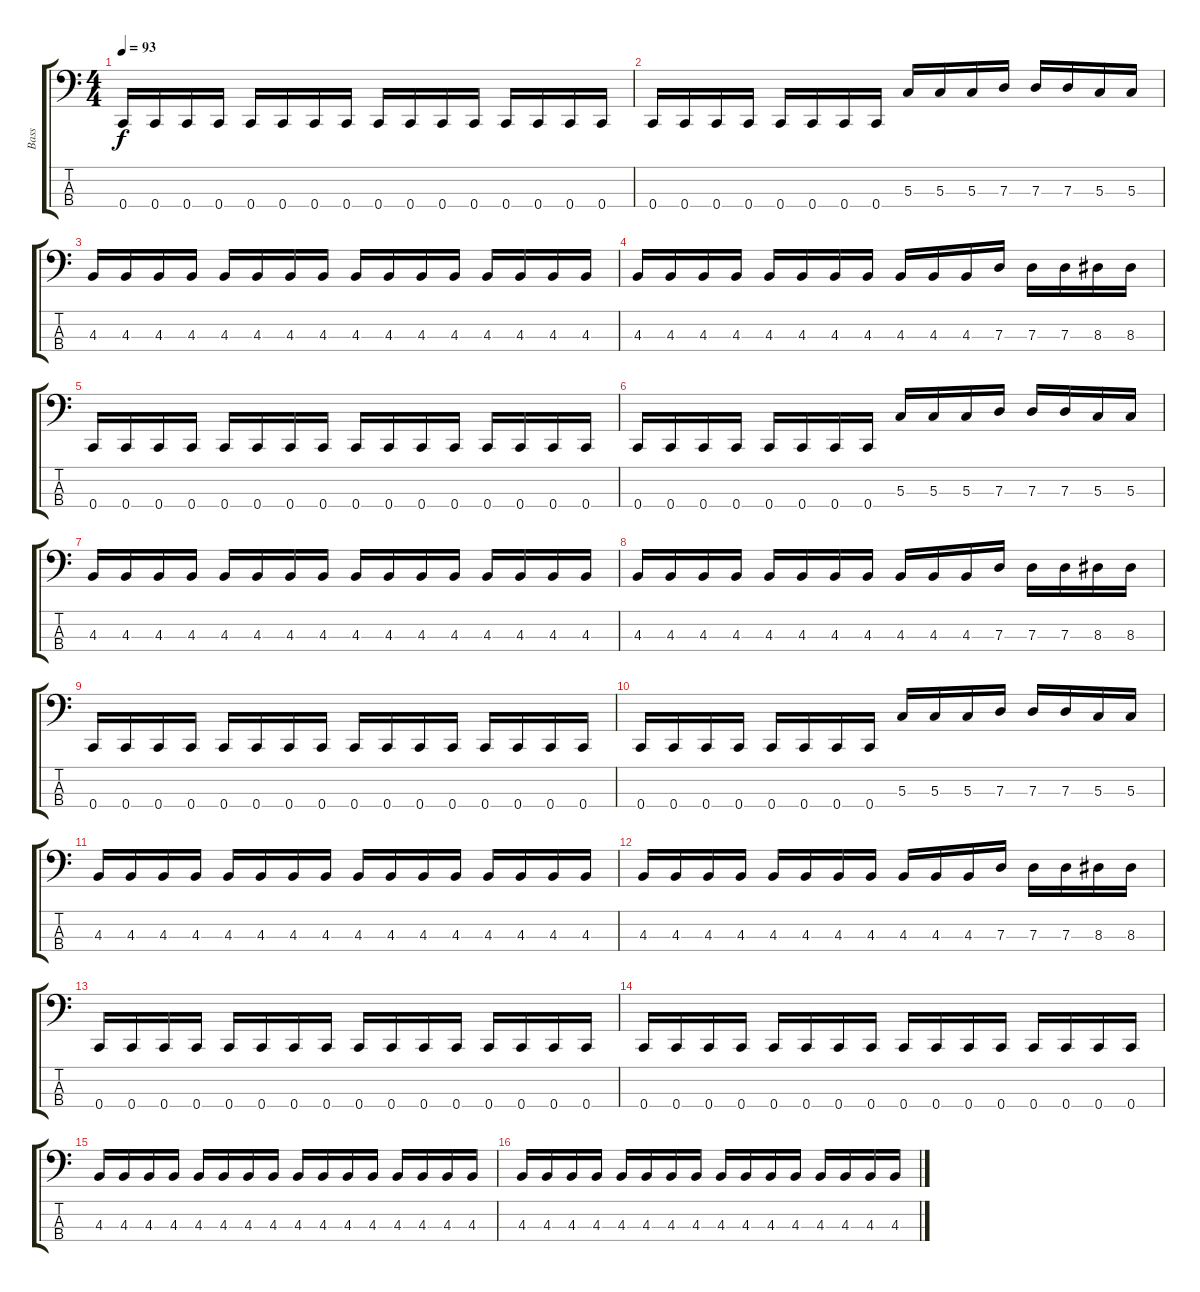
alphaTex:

\track ("Bass" "Bass") {instrument electricbassfinger}
\staff {score tabs}
\tuning (F2 C2 G1 C1) {hide}
\ts (4 4)
\tempo 93
\clef f4
\ks c
0.4.16{dy f} 0.4.16 0.4.16 0.4.16 0.4.16 0.4.16 0.4.16 0.4.16 0.4.16 0.4.16 0.4.16 0.4.16 0.4.16 0.4.16 0.4.16 0.4.16 |
0.4.16 0.4.16 0.4.16 0.4.16 0.4.16 0.4.16 0.4.16 0.4.16 5.3.16 5.3.16 5.3.16 7.3.16 7.3.16 7.3.16 5.3.16 5.3.16 |
4.3.16 4.3.16 4.3.16 4.3.16 4.3.16 4.3.16 4.3.16 4.3.16 4.3.16 4.3.16 4.3.16 4.3.16 4.3.16 4.3.16 4.3.16 4.3.16 |
4.3.16 4.3.16 4.3.16 4.3.16 4.3.16 4.3.16 4.3.16 4.3.16 4.3.16 4.3.16 4.3.16 7.3.16 7.3.16 7.3.16 8.3.16 8.3.16 |
0.4.16 0.4.16 0.4.16 0.4.16 0.4.16 0.4.16 0.4.16 0.4.16 0.4.16 0.4.16 0.4.16 0.4.16 0.4.16 0.4.16 0.4.16 0.4.16 |
0.4.16 0.4.16 0.4.16 0.4.16 0.4.16 0.4.16 0.4.16 0.4.16 5.3.16 5.3.16 5.3.16 7.3.16 7.3.16 7.3.16 5.3.16 5.3.16 |
4.3.16 4.3.16 4.3.16 4.3.16 4.3.16 4.3.16 4.3.16 4.3.16 4.3.16 4.3.16 4.3.16 4.3.16 4.3.16 4.3.16 4.3.16 4.3.16 |
4.3.16 4.3.16 4.3.16 4.3.16 4.3.16 4.3.16 4.3.16 4.3.16 4.3.16 4.3.16 4.3.16 7.3.16 7.3.16 7.3.16 8.3.16 8.3.16 |
0.4.16 0.4.16 0.4.16 0.4.16 0.4.16 0.4.16 0.4.16 0.4.16 0.4.16 0.4.16 0.4.16 0.4.16 0.4.16 0.4.16 0.4.16 0.4.16 |
0.4.16 0.4.16 0.4.16 0.4.16 0.4.16 0.4.16 0.4.16 0.4.16 5.3.16 5.3.16 5.3.16 7.3.16 7.3.16 7.3.16 5.3.16 5.3.16 |
4.3.16 4.3.16 4.3.16 4.3.16 4.3.16 4.3.16 4.3.16 4.3.16 4.3.16 4.3.16 4.3.16 4.3.16 4.3.16 4.3.16 4.3.16 4.3.16 |
4.3.16 4.3.16 4.3.16 4.3.16 4.3.16 4.3.16 4.3.16 4.3.16 4.3.16 4.3.16 4.3.16 7.3.16 7.3.16 7.3.16 8.3.16 8.3.16 |
0.4.16 0.4.16 0.4.16 0.4.16 0.4.16 0.4.16 0.4.16 0.4.16 0.4.16 0.4.16 0.4.16 0.4.16 0.4.16 0.4.16 0.4.16 0.4.16 |
0.4.16 0.4.16 0.4.16 0.4.16 0.4.16 0.4.16 0.4.16 0.4.16 0.4.16 0.4.16 0.4.16 0.4.16 0.4.16 0.4.16 0.4.16 0.4.16 |
4.3.16 4.3.16 4.3.16 4.3.16 4.3.16 4.3.16 4.3.16 4.3.16 4.3.16 4.3.16 4.3.16 4.3.16 4.3.16 4.3.16 4.3.16 4.3.16 |
4.3.16 4.3.16 4.3.16 4.3.16 4.3.16 4.3.16 4.3.16 4.3.16 4.3.16 4.3.16 4.3.16 4.3.16 4.3.16 4.3.16 4.3.16 4.3.16
